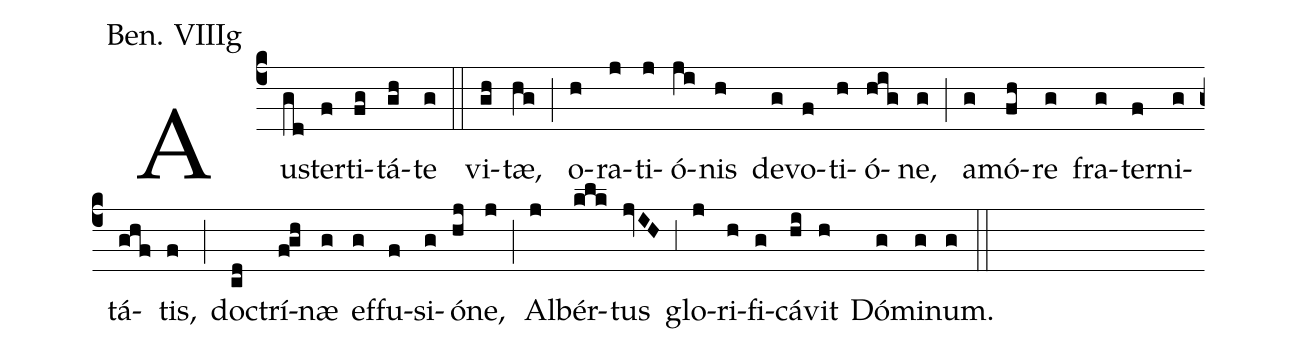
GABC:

annotation: Ben. VIIIg;
%%
(c4) Au(gd)ster(f)ti(fg)tá(gh)te(g) (::) vi(gh)tæ,(hg) (;) o(h)ra(j)ti(j)ó(ji)nis(h) de(g)vo(f)ti(h)ó(hig)ne,(g) (;) a(g)mó(fh)re(g) fra(g)ter(f)ni(g)tá(ghf)tis,(f) (;) do(cd)ctrí(f!gh)næ(g) ef(g)fu(f)si(g)ó(hj)ne,(j) (;) Al(j)bér(klk)tus(jvIH) (;3) glo(j)ri(h)fi(g)cá(hi)vit(h) Dó(g)mi(g)num.(g) (::)
